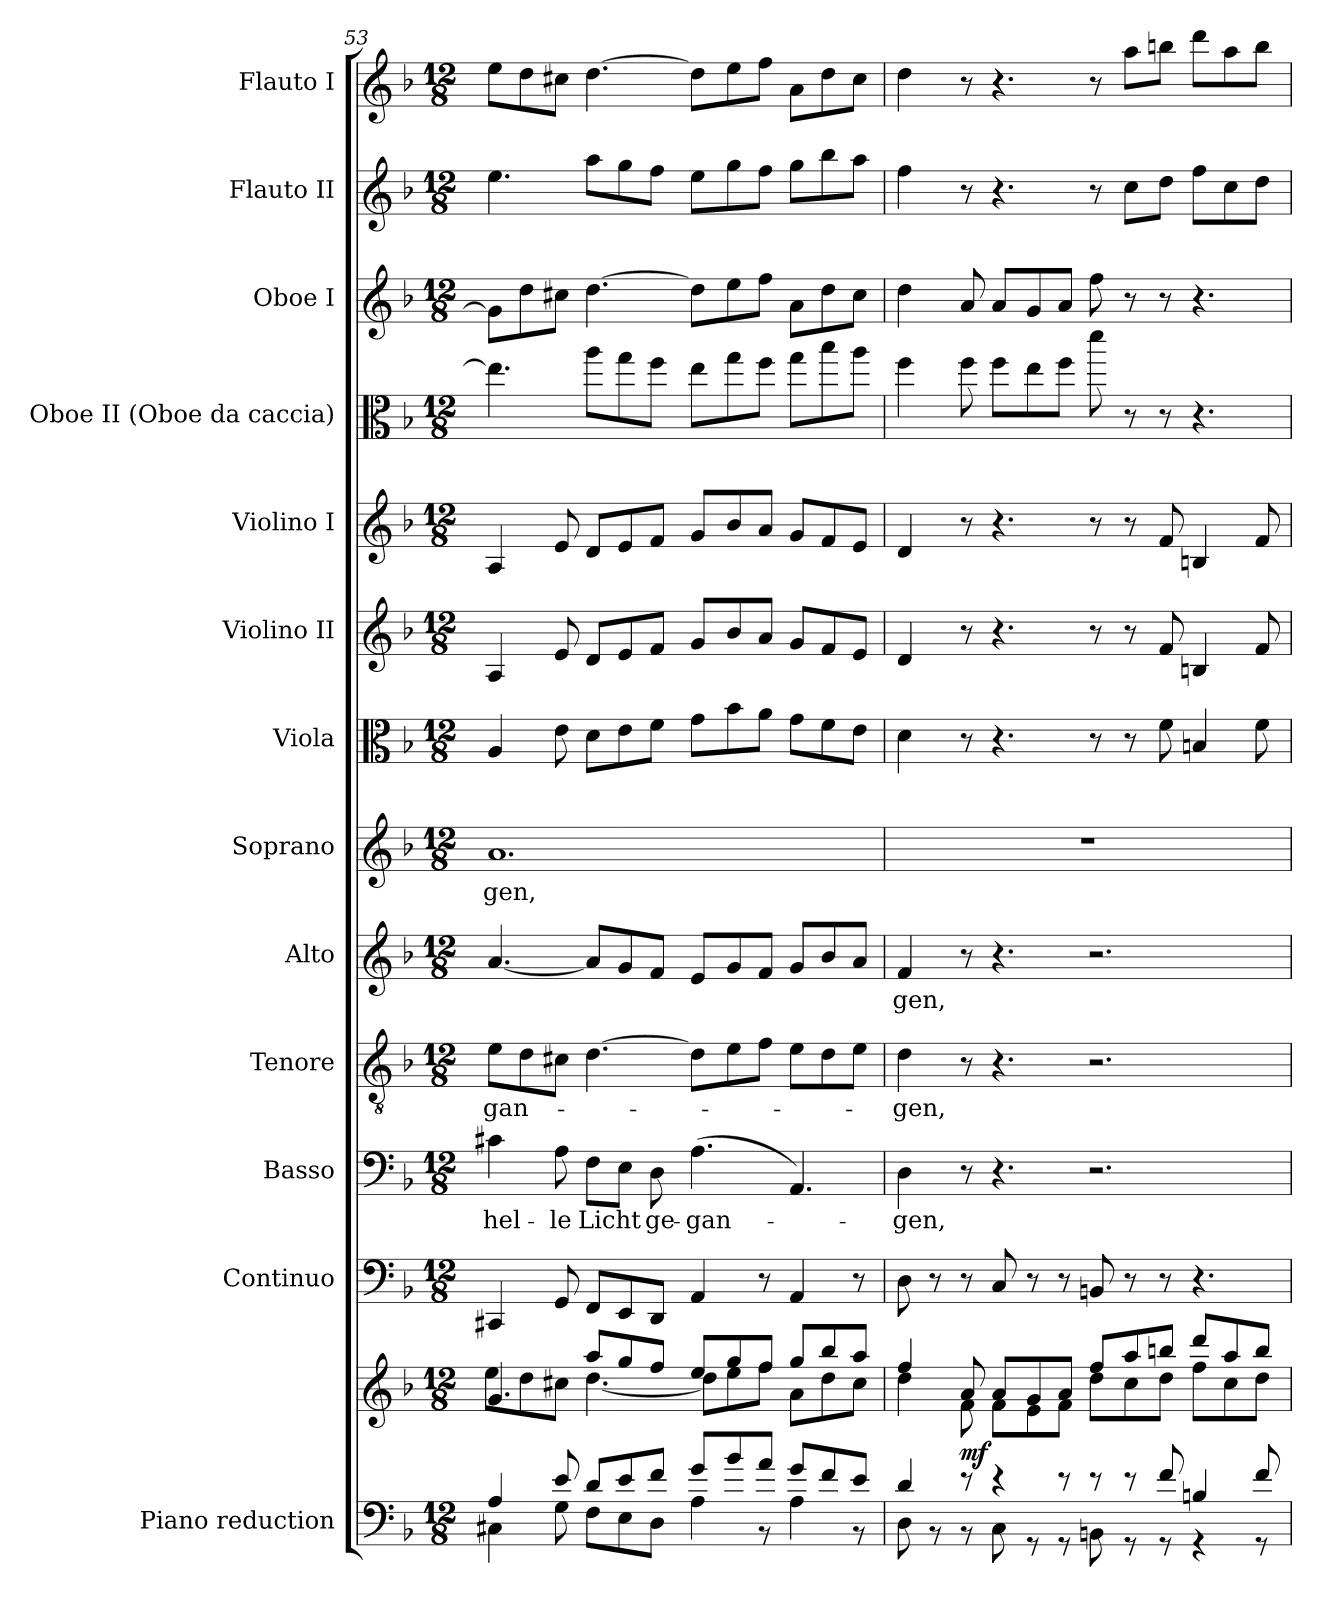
**kern	**kern	**dynam	**kern	**kern	**text	**kern	**text	**kern	**text	**kern	**text	**kern	**kern	**kern	**kern	**kern	**kern	**kern
*part13	*part13	*part13	*part12	*part11	*part11	*part10	*part10	*part9	*part9	*part8	*part8	*part7	*part6	*part5	*part4	*part3	*part2	*part1
*staff14	*staff13	*staff13/14	*staff12	*staff11	*staff11	*staff10	*staff10	*staff9	*staff9	*staff8	*staff8	*staff7	*staff6	*staff5	*staff4	*staff3	*staff2	*staff1
*I"Piano reduction	*	*	*I"Continuo	*I"Basso	*	*I"Tenore	*	*I"Alto	*	*I"Soprano	*	*I"Viola	*I"Violino II	*I"Violino I	*I"Oboe II (Oboe da caccia)	*I"Oboe I	*I"Flauto II	*I"Flauto I
*I'Pno	*	*	*	*	*	*	*	*	*	*	*	*I'Vla	*I'Vln	*I'Vln	*	*I'Ob	*I'Fl	*I'Fl
*clefF4	*clefG2	*	*clefF4	*clefF4	*	*clefGv2	*	*clefG2	*	*clefG2	*	*clefC3	*clefG2	*clefG2	*clefC3	*clefG2	*clefG2	*clefG2
*	*	*	*	*	*	*	*	*	*	*	*	*	*	*	*ITrd12c21	*	*	*
*k[b-]	*k[b-]	*	*k[b-]	*k[b-]	*	*k[b-]	*	*k[b-]	*	*k[b-]	*	*k[b-]	*k[b-]	*k[b-]	*k[b-]	*k[b-]	*k[b-]	*k[b-]
*M12/8	*M12/8	*	*M12/8	*M12/8	*	*M12/8	*	*M12/8	*	*M12/8	*	*M12/8	*M12/8	*M12/8	*M12/8	*M12/8	*M12/8	*M12/8
=53	=53	=53	=53	=53	=53	=53	=53	=53	=53	=53	=53	=53	=53	=53	=53	=53	=53	=53
*^	*^	*	*	*	*	*	*	*	*	*	*	*	*	*	*	*	*	*
!	!	!	!	!	!	!	!LO:LY:b	!	!LO:LY:b	!	!	!	!LO:LY:b	!	!	!	!	!	!	!
4A/	4C#X\	4.g/	8ee\L	.	4CC#X/	4c#X\	hel-	8e\L	-gan-	[4.a/	.	1.a	-gen,	4A/	4A/	4A/	4.e\]	8g\L]	4.ee\	8ee\L
.	.	.	8dd\	.	.	.	.	8d\	.	.	.	.	.	.	.	.	.	8dd\	.	8dd\
!	!	!	!	!	!	!	!LO:LY:b	!	!	!	!	!	!	!	!	!	!	!	!	!
8e/	8G\	.	8cc#X\J	.	8GG/	8A\	-le	8c#X\J	.	.	.	.	.	8e\	8e/	8e/	.	8cc#X\J	.	8cc#X\J
!	!	!	!	!	!	!	!LO:LY:b	!	!	!	!	!	!	!	!	!	!	!	!	!
8d/L	8F\L	8aa/L	[4.dd\	.	8FF/L	8F\L	Licht	[4.d\	.	8a/L]	.	.	.	8d\L	8d/L	8d/L	8a\L	[4.dd\	8aa\L	[4.dd\
8e/	8E\	8gg/	.	.	8EE/	8E\J	.	.	.	8g/	.	.	.	8e\	8e/	8e/	8g\	.	8gg\	.
!	!	!	!	!	!	!	!LO:LY:b	!	!	!	!	!	!	!	!	!	!	!	!	!
8f/J	8D\J	8ff/J	.	.	8DD/J	8D\	ge-	.	.	8f/J	.	.	.	8f\J	8f/J	8f/J	8f\J	.	8ff\J	.
!	!	!	!	!	!	!	!LO:LY:b	!	!	!	!	!	!	!	!	!	!	!	!	!
8g/L	4A\	8ee/L	8dd\L]	.	4AA/	(>4.A\	-gan-	8d\L]	.	8e/L	.	.	.	8g\L	8g/L	8g/L	8e\L	8dd\L]	8ee\L	8dd\L]
8b-/	.	8gg/	8ee\	.	.	.	.	8e\	.	8g/	.	.	.	8b-\	8b-/	8b-/	8g\	8ee\	8gg\	8ee\
8a/J	8r	8ff/J	8ff\J	.	8r	.	.	8f\J	.	8f/J	.	.	.	8a\J	8a/J	8a/J	8f\J	8ff\J	8ff\J	8ff\J
8g/L	4A\	8gg/L	8a\L	.	4AA/	4.AA/)	.	8e\L	.	8g/L	.	.	.	8g\L	8g/L	8g/L	8g\L	8a\L	8gg\L	8a\L
8f/	.	8bb-/	8dd\	.	.	.	.	8d\	.	8b-/	.	.	.	8f\	8f/	8f/	8b-\	8dd\	8bb-\	8dd\
8e/J	8r	8aa/J	8cc#\J	.	8r	.	.	8e\J	.	8a/J	.	.	.	8e\J	8e/J	8e/J	8a\J	8cc#\J	8aa\J	8cc#\J
=54	=54	=54	=54	=54	=54	=54	=54	=54	=54	=54	=54	=54	=54	=54	=54	=54	=54	=54	=54	=54
!	!	!	!	!	!	!	!LO:LY:b	!	!LO:LY:b	!	!LO:LY:b	!	!	!	!	!	!	!	!	!
4d/	8D\	4ff/	4dd\	.	8D\	4D\	-gen,	4d\	-gen,	4f/	-gen,	1.r	.	4d\	4d/	4d/	4f\	4dd\	4ff\	4dd\
.	8r	.	.	.	8r	.	.	.	.	.	.	.	.	.	.	.	.	.	.	.
!	!	!	!	!LO:DY:b	!	!	!	!	!	!	!	!	!	!	!	!	!	!	!	!
8r	8r	8a/	8f\	mf	8r	8r	.	8r	.	8r	.	.	.	8r	8r	8r	8f\	8a/	8r	8r
4r	8C\	8a/L	8f\L	.	8C/	4.r	.	4.r	.	4.r	.	.	.	4.r	4.r	4.r	8f\L	8a/L	4.r	4.r
.	8r	8g/	8e\	.	8r	.	.	.	.	.	.	.	.	.	.	.	8e\	8g/	.	.
8r	8r	8a/J	8f\J	.	8r	.	.	.	.	.	.	.	.	.	.	.	8f\J	8a/J	.	.
8r	8BBn\	8ff/L	8dd\L	.	8BBn/	2.r	.	2.r	.	2.r	.	.	.	8r	8r	8r	8dd\	8ff\	8r	8r
8r	8r	8aa/	8cc\	.	8r	.	.	.	.	.	.	.	.	8r	8r	8r	8r	8r	8cc\L	8aa\L
8f/	8r	8bbn/J	8dd\J	.	8r	.	.	.	.	.	.	.	.	8f\	8f/	8f/	8r	8r	8dd\J	8bbn\J
4Bn/	4r	8ddd/L	8ff\L	.	4.r	.	.	.	.	.	.	.	.	4Bn/	4Bn/	4Bn/	4.r	4.r	8ff\L	8ddd\L
.	.	8aa/	8cc\	.	.	.	.	.	.	.	.	.	.	.	.	.	.	.	8cc\	8aa\
8f/	8r	8bb/J	8dd\J	.	.	.	.	.	.	.	.	.	.	8f\	8f/	8f/	.	.	8dd\J	8bb\J
*v	*v	*	*	*	*	*	*	*	*	*	*	*	*	*	*	*	*	*	*	*
*	*v	*v	*	*	*	*	*	*	*	*	*	*	*	*	*	*	*	*	*
=	=	=	=	=	=	=	=	=	=	=	=	=	=	=	=	=	=	=
*-	*-	*-	*-	*-	*-	*-	*-	*-	*-	*-	*-	*-	*-	*-	*-	*-	*-	*-
